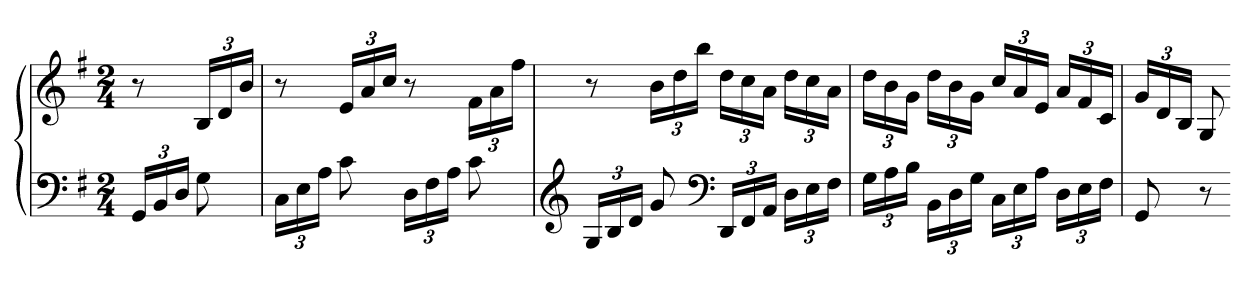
**kern	**kern
*part1	*part1
*staff2	*staff1
*clefF4	*clefG2
*k[f#]	*k[f#]
*G:	*G:
*M2/4	*M2/4
=	=
24GGLL	8r
24BB	.
24DJJ	.
8G	24BLL
.	24d
.	24bJJ
=45	=45
24CLL	8r
24E	.
24AJJ	.
8c	24eLL
.	24a
.	24ccJJ
24DLL	8r
24F#	.
24AJJ	.
8c	24f#LL
.	24a
.	24ff#JJ
=46	=46
*clefG2	*
24GLL	8r
24B	.
24dJJ	.
8g	24bLL
.	24dd
.	24bbJJ
*clefF4	*
24DDLL	24ddLL
24FF#	24cc
24AAJJ	24aJJ
24DLL	24ddLL
24E	24cc
24F#JJ	24aJJ
=47	=47
24GLL	24ddLL
24A	24b
24BJJ	24gJJ
24BBLL	24ddLL
24D	24b
24GJJ	24gJJ
24CLL	24ccLL
24E	24a
24AJJ	24eJJ
24DLL	24aLL
24E	24f#
24F#JJ	24cJJ
=48	=48
8GG	24gLL
.	24d
.	24BJJ
8r	8G
=-	=-
*-	*-
